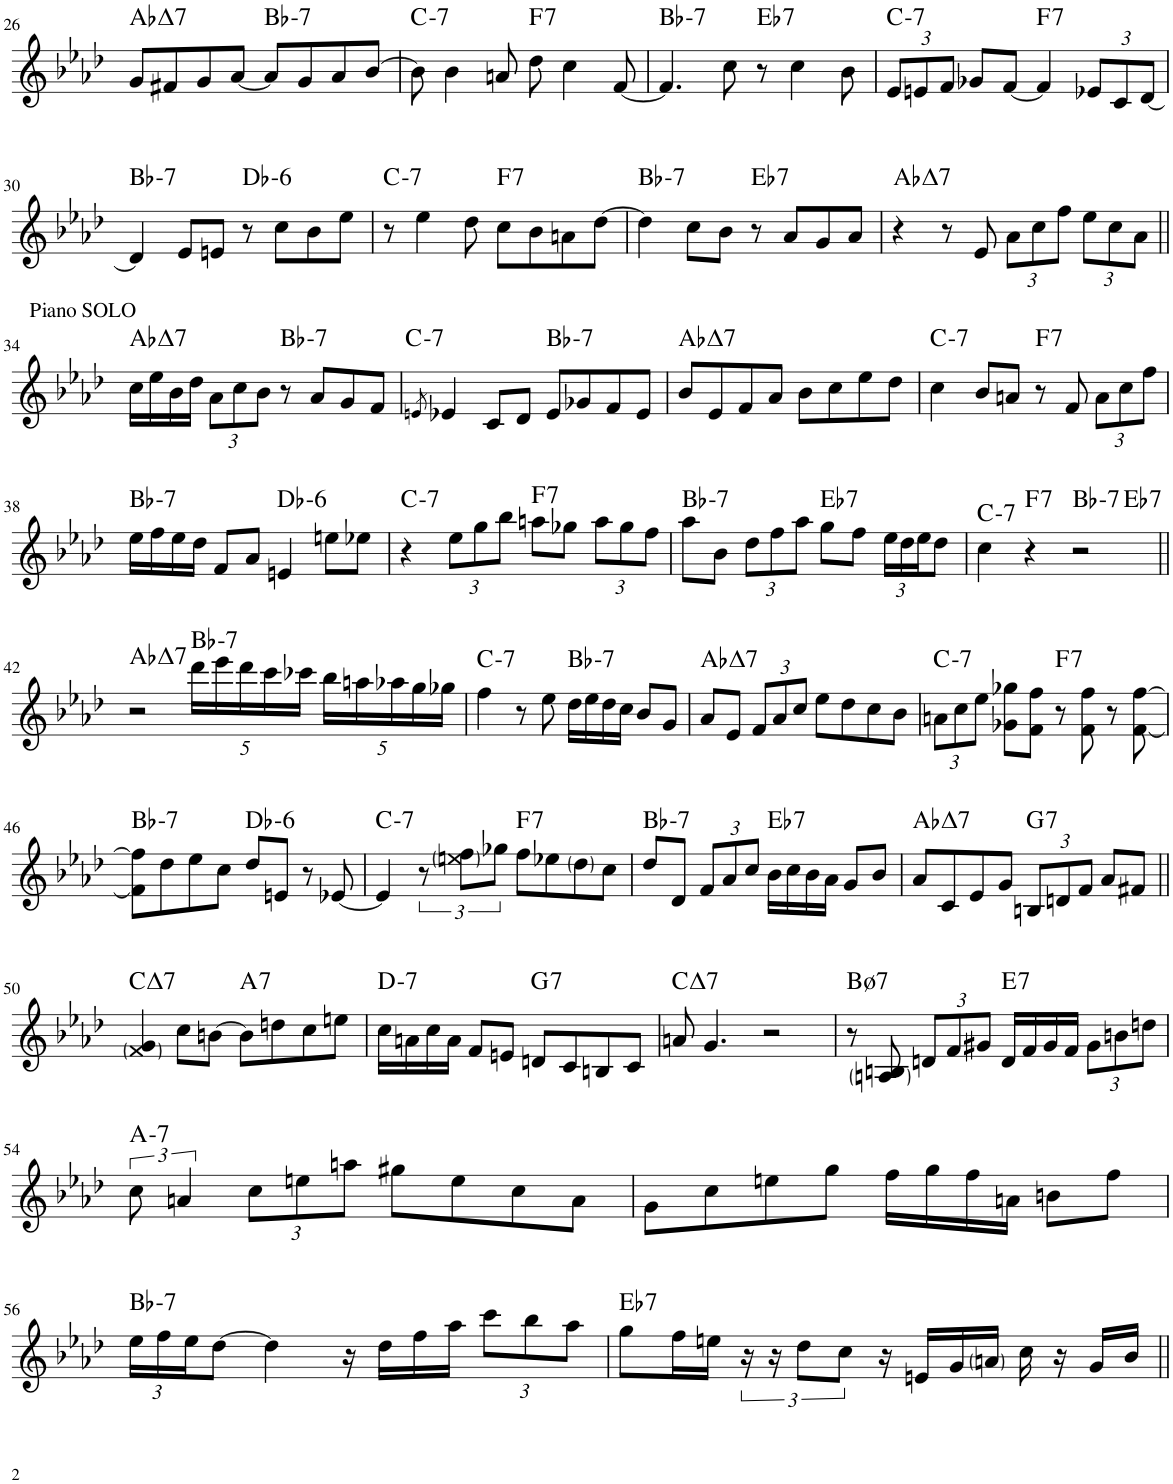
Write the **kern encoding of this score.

**kern	**harte
*part1	*part1
*staff1	*
*I"Piano	*
*I'Pno.	*
!!LO:PB:g=z
*clefG2	*
*k[b-e-a-d-]	*
*M4/4	*
=26	=26
!	!LO:H:kt=7
8g/L	Ab:maj7
8f#X/	.
8g/	.
[8a-/J	.
!	!LO:H:kt=7
8a-/L]	Bb:min7
8g/	.
8a-/	.
[8b-/J	.
=27	=27
!	!LO:H:kt=7
8b-\]	C:min7
4b-\	.
8an/	.
!	!LO:H:kt=7
8dd-\	F:7
4cc\	.
[8f/	.
=28	=28
!	!LO:H:kt=7
4.f/]	Bb:min7
8cc\	.
!	!LO:H:kt=7
8r	Eb:7
4cc\	.
8b-\	.
=29	=29
*Xbrackettup	*
!	!LO:H:kt=7
12e-/L	C:min7
12en/	.
12f/J	.
8g-X/L	.
[8f/J	.
!	!LO:H:kt=7
4f/]	F:7
12e-X/L	.
12c/	.
[12d-/J	.
!!LO:LB:g=z
=30	=30
!	!LO:H:kt=7
4d-/]	Bb:min7
8e-/L	.
8en/J	.
!	!LO:H:kt=6
8r	Db:min6
8cc\L	.
8b-\	.
8ee-\J	.
=31	=31
!	!LO:H:kt=7
8r	C:min7
4ee-\	.
8dd-\	.
!	!LO:H:kt=7
8cc\L	F:7
8b-\	.
8an\	.
[8dd-\J	.
=32	=32
!	!LO:H:kt=7
4dd-\]	Bb:min7
8cc\L	.
8b-\J	.
!	!LO:H:kt=7
8r	Eb:7
8a-/L	.
8g/	.
8a-/J	.
=33	=33
!	!LO:H:kt=7
4r	Ab:maj7
8r	.
8e-/	.
12a-\L	.
12cc\	.
12ff\J	.
12ee-\L	.
12cc\	.
12a-\J	.
!!LO:LB:g=z
=34||	=34||
!LO:TX:a:t=Piano SOLO	!LO:H:kt=7
16cc\LL	Ab:maj7
16ee-\	.
16b-\	.
16dd-\JJ	.
12a-\L	.
12cc\	.
12b-\J	.
!	!LO:H:kt=7
8r	Bb:min7
8a-/L	.
8g/	.
8f/J	.
=35	=35
8qen/	.
!	!LO:H:kt=7
4e-X/	C:min7
8c/L	.
8d-/J	.
!	!LO:H:kt=7
8e-/L	Bb:min7
8g-X/	.
8f/	.
8e-/J	.
=36	=36
!	!LO:H:kt=7
8b-/L	Ab:maj7
8e-/	.
8f/	.
8a-/J	.
8b-\L	.
8cc\	.
8ee-\	.
8dd-\J	.
=37	=37
!	!LO:H:kt=7
4cc\	C:min7
8b-/L	.
8an/J	.
!	!LO:H:kt=7
8r	F:7
8f/	.
12a\L	.
12cc\	.
12ff\J	.
!!LO:LB:g=z
=38	=38
!	!LO:H:kt=7
16ee-\LL	Bb:min7
16ff\	.
16ee-\	.
16dd-\JJ	.
8f/L	.
8a-/J	.
!	!LO:H:kt=6
4en/	Db:min6
8een\L	.
8ee-X\J	.
=39	=39
!	!LO:H:kt=7
4r	C:min7
12ee-\L	.
12gg\	.
12bb-\J	.
!	!LO:H:kt=7
8aan\L	F:7
8gg-X\J	.
12aa\L	.
12gg-\	.
12ff\J	.
=40	=40
!	!LO:H:kt=7
8aa-\L	Bb:min7
8b-\J	.
12dd-\L	.
12ff\	.
12aa-\J	.
!	!LO:H:kt=7
8gg\L	Eb:7
8ff\J	.
24ee-\LL	.
24dd-\	.
24ee-\J	.
8dd-\J	.
=41	=41
!	!LO:H:kt=7
*^	*
4cc\	2.ryy	C:min7
!	!	!LO:H:kt=7
4r	.	F:7
!	!	!LO:H:kt=7
2r	.	Bb:min7
!	!	!LO:H:kt=7
.	4ryy	Eb:7
!!LO:LB:g=z	!!
=42||	=42||	=42||
!	!	!LO:H:kt=7
*v	*v	*
2r	Ab:maj7
!	!LO:H:kt=7
20ddd-\LL	Bb:min7
20eee-\	.
20ddd-\	.
20ccc\	.
20ccc-X\JJ	.
20bb-\LL	.
20aan\	.
20aa-X\	.
20gg\	.
20gg-X\JJ	.
=43	=43
!	!LO:H:kt=7
4ff\	C:min7
8r	.
8ee-\	.
!	!LO:H:kt=7
16dd-\LL	Bb:min7
16ee-\	.
16dd-\	.
16cc\JJ	.
8b-/L	.
8g/J	.
=44	=44
!	!LO:H:kt=7
8a-/L	Ab:maj7
8e-/J	.
12f/L	.
12a-/	.
12cc/J	.
8ee-\L	.
8dd-\	.
8cc\	.
8b-\J	.
=45	=45
!	!LO:H:kt=7
12an\L	C:min7
12cc\	.
12ee-\J	.
8g-X\ 8gg-X\L	.
8f\ 8ff\J	.
!	!LO:H:kt=7
8r	F:7
8f\ 8ff\	.
8r	.
[8f\ [8ff\	.
!!LO:LB:g=z
=46	=46
!	!LO:H:kt=7
8f\] 8ff\]L	Bb:min7
8dd-\	.
8ee-\	.
8cc\J	.
!	!LO:H:kt=6
8dd-/L	Db:min6
8en/J	.
8r	.
[8e-X/	.
=47	=47
!	!LO:H:kt=7
4e-/]	C:min7
*brackettup	*
12r	.
12een\ 12ff\L	.
12gg-X\J	.
!	!LO:H:kt=7
8ff\L	F:7
8ee-X\	.
8dd-\	.
8cc\J	.
=48	=48
!	!LO:H:kt=7
8dd-/L	Bb:min7
8d-/J	.
*Xbrackettup	*
12f/L	.
12a-/	.
12cc/J	.
!	!LO:H:kt=7
16b-\LL	Eb:7
16cc\	.
16b-\	.
16a-\JJ	.
8g/L	.
8b-/J	.
=49	=49
!	!LO:H:kt=7
8a-/L	Ab:maj7
8c/	.
8e-/	.
8g/J	.
!	!LO:H:kt=7
12Bn/L	G:7
12dn/	.
12f/J	.
8a-/L	.
8f#X/J	.
!!LO:LB:g=z
=50||	=50||
!	!LO:H:kt=7
4f/ 4g/	C:maj7
8cc\L	.
[8bn\J	.
!	!LO:H:kt=7
8b\L]	A:7
8ddn\	.
8cc\	.
8een\J	.
=51	=51
!	!LO:H:kt=7
16cc\LL	D:min7
16an\	.
16cc\	.
16a\JJ	.
8f/L	.
8en/J	.
!	!LO:H:kt=7
8dn/L	G:7
8c/	.
8Bn/	.
8c/J	.
=52	=52
!	!LO:H:kt=7
8an/	C:maj7
4.g/	.
2r	.
=53	=53
!	!LO:H:kt=7
8r	B:hdim7
8An/ 8Bn/	.
12dn/L	.
12f/	.
12g#X/J	.
!	!LO:H:kt=7
16d/LL	E:7
16f/	.
16g#/	.
16f/JJ	.
12g#\L	.
12bn\	.
12ddn\J	.
!!LO:LB:g=z
=54	=54
*brackettup	*
!	!LO:H:kt=7
12cc\	A:min7
6an/	.
*Xbrackettup	*
12cc\L	.
12een\	.
12aan\J	.
8gg#X\L	.
8ee\	.
8cc\	.
8a\J	.
=55	=55
8g\L	.
8cc\	.
8een\	.
8gg\J	.
16ff\LL	.
16gg\	.
16ff\	.
16an\JJ	.
8bn\L	.
8ff\J	.
!!LO:LB:g=z
=56	=56
!	!LO:H:kt=7
24ee-\LL	Bb:min7
24ff\	.
24ee-\J	.
[8dd-\J	.
4dd-\]	.
16r	.
16dd-\LL	.
16ff\	.
16aa-\JJ	.
12ccc\L	.
12bb-\	.
12aa-\J	.
=57	=57
!	!LO:H:kt=7
8gg\L	Eb:7
16ff\L	.
16een\JJ	.
*brackettup	*
24r	.
24r	.
12dd-\L	.
12cc\J	.
16r	.
16en/LL	.
16g/	.
16an/JJ	.
16cc\	.
16r	.
16g/LL	.
16b-/JJ	.
=||	=||
*-	*-
